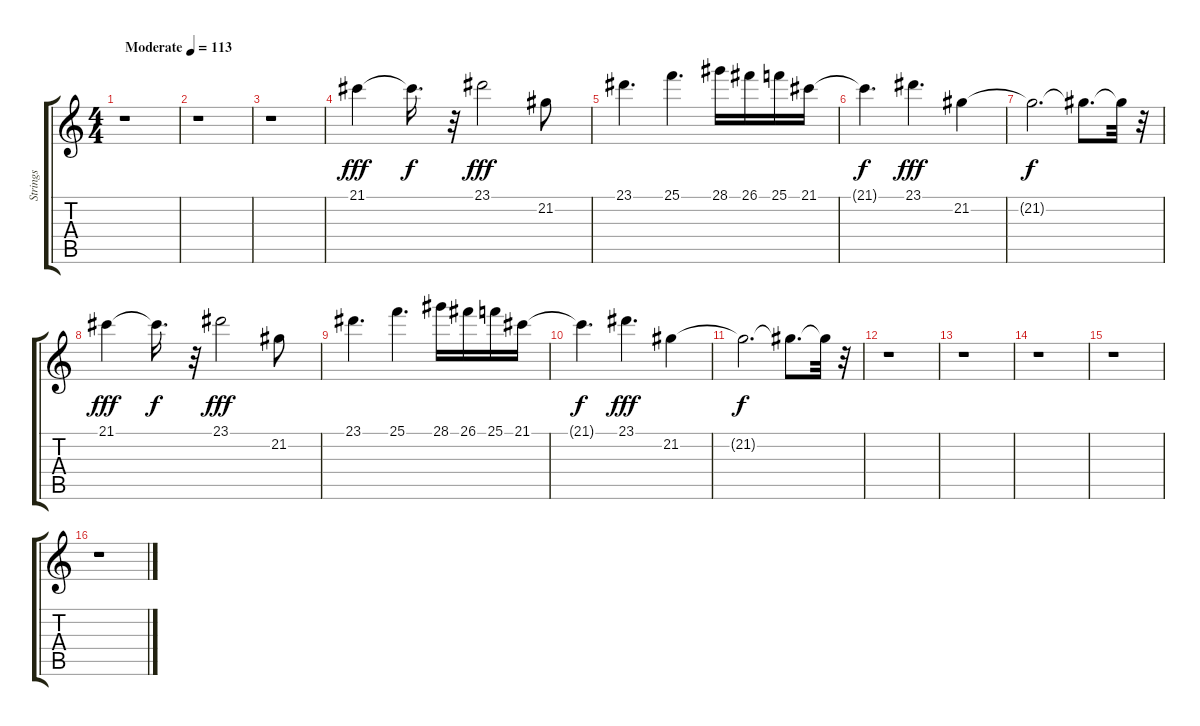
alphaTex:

\track ("Strings" "Strings") {instrument stringensemble1}
\staff {score tabs}
\tuning (E4 B3 G3 D3 A2 E2) {hide}
\ts (4 4)
\tempo (113 "Moderate")
\clef g2
\ks c
r.1{dy fff instrument stringensemble1} |
r.1 |
r.1 |
21.1.4 21.1{t}.16{d dy f} r.32 23.1.2{dy fff} 21.2.8 |
23.1.4{d} 25.1.4{d} 28.1.16 26.1.16 25.1.16 21.1.16 |
21.1{t}.4{d dy f} 23.1.4{d dy fff} 21.2.4 |
21.2{t}.2{d dy f} 21.2{t}.8{d} 21.2{t}.32 r.32 |
21.1.4{dy fff} 21.1{t}.16{d dy f} r.32 23.1.2{dy fff} 21.2.8 |
23.1.4{d} 25.1.4{d} 28.1.16 26.1.16 25.1.16 21.1.16 |
21.1{t}.4{d dy f} 23.1.4{d dy fff} 21.2.4 |
21.2{t}.2{d dy f} 21.2{t}.8{d} 21.2{t}.32 r.32 |
r.1 |
r.1 |
r.1 |
r.1 |
r.1
